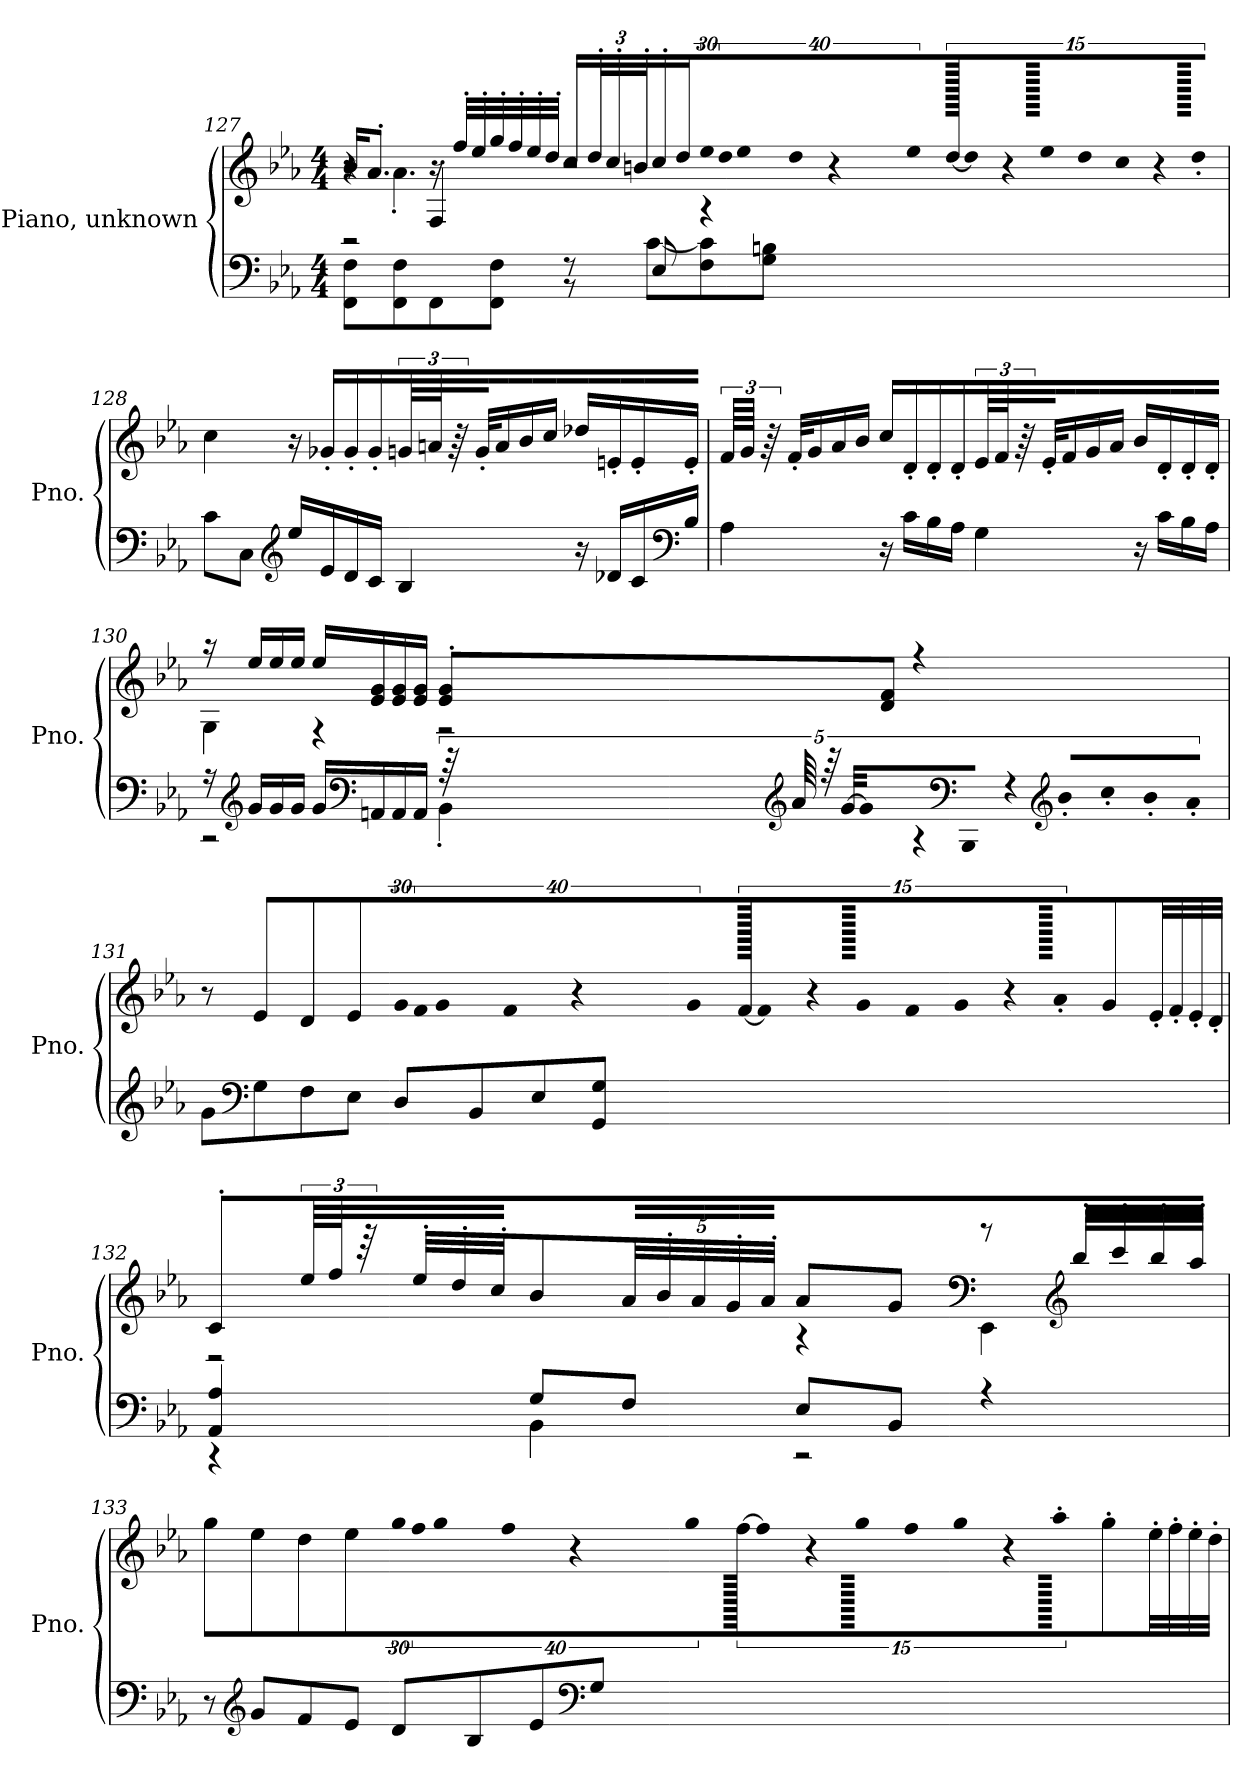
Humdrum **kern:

**kern	**kern
*part1	*part1
*staff2	*staff1
*I"Piano, unknown	*
*I'Pno.	*
!!LO:LB:g=z
*clefF4	*clefG2
*k[b-e-a-]	*k[b-e-a-]
*M4/4	*M4/4
=127	=127
*^	*^
*	*	*	*^
2r	8FF\ 8F\L	16b-/KL	8r	4r
.	.	8.a-'/J	.	.
.	8FF\ 8F\	.	4.a-'\	.
.	8FF\	16r	.	4F'/
.	.	32ff'/LLL	.	.
.	.	32ee-'/	.	.
.	8FF\ 8F\J	32gg'/	.	.
.	.	32ff'/	.	.
.	.	32ee-'/	.	.
.	.	32dd'/JJJ	.	.
8r	8r	16cc/LL	2r	2r
*	*	*Xbrackettup	*	*
.	.	48dd'/L	.	.
.	.	48cc'/	.	.
.	.	48bn'/J	.	.
8E-/	[8c\L	16cc'/	.	.
.	.	16dd/	.	.
*	*	*brackettup	*	*
!	!	!LO:N:vis=64	!	!
4r	8F\ 8c\]	960%17ee-/KL	.	.
!	!	!LO:N:vis=32	!	!
.	.	640%23dd/	.	.
!	!	!LO:N:vis=64	!	!
.	.	960%17ee-/L	.	.
!	!	!LO:N:vis=64	!	!
.	.	960%17dd/JJJJ	.	.
!	!	!LO:N:vis=64	!	!
.	.	960%17r	.	.
.	.	1920ryy	.	.
!	!	!LO:N:vis=64	!	!
.	.	960%17ee-/LLLL	.	.
.	8G\ 8Bn\J	[1920dd/	.	.
.	.	640%11dd/JJJ]	.	.
!	!	!LO:N:vis=64	!	!
.	.	960%17r	.	.
.	.	1920ryy	.	.
!	!	!LO:N:vis=64	!	!
.	.	960%17ee-/LLLL	.	.
!	!	!LO:N:vis=64	!	!
.	.	960%17dd/	.	.
!	!	!LO:N:vis=64	!	!
.	.	960%17cc/JJJJ	.	.
!	!	!LO:N:vis=64	!	!
.	.	960%17r	.	.
.	.	1920ryy	.	.
!	!	!LO:N:vis=64	!	!
.	.	960%17dd'/	.	.
*v	*v	*	*	*
*	*v	*v	*v
!!LO:LB:g=z
=128	=128
8c\L	4cc\
8C\J	.
*clefG2	*
16ee-/LL	16r
16e-/	16g-X'/LL
16d/	16g-'/
16c/JJ	16g-'/
4B-/	96gn/LL
.	96an/JJJJ
.	96r
.	32g'/KLL
.	16a/
.	16b-/
.	16cc/JJ
16r	16dd-X/LL
16d-X/LL	16en'/
16c/	16e'/
*clefF4	*
16B-/JJ	16e'/JJ
=129	=129
4A-\	96f/LLLL
.	96g/JJJJ
.	96r
.	32f'/KLL
.	16g/
.	16a-/
.	16b-/JJ
16r	16cc/LL
16c\LL	16d'/
16B-\	16d'/
16A-\JJ	16d'/
4G\	96e-/LL
.	96f/JJJJ
.	96r
.	32e-'/KLL
.	16f/
.	16g/
.	16a-/JJ
16r	16b-/LL
16c\LL	16d'/
16B-\	16d'/
16A-\JJ	16d'/JJ
!!LO:LB:g=z
=130	=130
*^	*^
16r	2r	16r	4G\
*clefG2	*	*	*
16g/LL	.	16ee-/LL	.
16g/	.	16ee-/	.
16g/JJ	.	16ee-/JJ	.
16g/LL	.	16ee-/LL	4r
*clefF4	*	*	*
16AAn/	.	16e-/ 16g/	.
16AA/	.	16e-/ 16g/	.
16AA/JJ	.	16e-/ 16g/JJ	.
80r	4BB-'\	8e-/' 8g/'L	2r
*clefG2	*	*	*
80a-/	.	.	.
80r	.	.	.
[40g/KLL	.	.	.
16g/J]	.	.	.
*clefF4	*	*	*
8BBB-/J	.	8d/ 8f/J	.
8r	4r	4r	.
*clefG2	*	*	*
32b-'/LLL	.	.	.
32cc'/	.	.	.
32b-'/	.	.	.
32a-'/JJJ	.	.	.
*v	*v	*	*
*	*v	*v
!!LO:LB:g=z
=131	=131
8g\L	8r
*clefF4	*
8G\	8e-/L
8F\	8d/
8E-\J	8e-/
!	!LO:N:vis=64
8D/L	960%17g/KLL
!	!LO:N:vis=32
.	640%23f/
!	!LO:N:vis=64
.	960%17g/L
!	!LO:N:vis=64
.	960%17f/JJJJ
!	!LO:N:vis=64
.	960%17r
.	1920ryy
!	!LO:N:vis=64
.	960%17g/LLLL
8BB-/	[1920f/
.	640%11f/JJJ]
!	!LO:N:vis=64
.	960%17r
.	1920ryy
!	!LO:N:vis=64
.	960%17g/LLLL
!	!LO:N:vis=64
.	960%17f/
!	!LO:N:vis=64
.	960%17g/JJJJ
!	!LO:N:vis=64
.	960%17r
.	1920ryy
!	!LO:N:vis=64
.	960%17a-'/KKKL
8E-/	8g/
8GG/ 8G/J	32e-'/LL
.	32f'/
.	32e-'/
.	32d'/JJJ
!!LO:PB:g=z
=132	=132
*^	*^
4AA-/ 4A-/	4r	8c'/L	2r
.	.	96ee-/LLL	.
.	.	96ff/JJJJ	.
.	.	96r	.
.	.	32ee-'/LLL	.
.	.	32dd'/	.
.	.	32cc'/JJ	.
8G/L	4BB-\	8b-/	.
*	*	*Xbrackettup	*
8F/J	.	40a-/LL	.
.	.	40b-'/	.
.	.	40a-/	.
.	.	40g'/	.
.	.	40a-'/JJJ	.
8E-/L	2r	8a-/L	4r
8BB-/J	.	8g/J	.
*	*	*clefF4	*
4r	.	8r	4EE-\
*	*	*clefG2	*
.	.	32bb-'/LLL	.
.	.	32ccc'/	.
.	.	32bb-'/	.
.	.	32aa-'/JJJ	.
*v	*v	*	*
*	*v	*v
!!LO:LB:g=z
=133	=133
8r	8gg\L
*clefG2	*
8g/L	8ee-\
8f/	8dd\
8e-/J	8ee-\
*	*brackettup
!	!LO:N:vis=64
8d/L	960%17gg\KLL
!	!LO:N:vis=32
.	640%23ff\
!	!LO:N:vis=64
.	960%17gg\L
!	!LO:N:vis=64
.	960%17ff\JJJJ
!	!LO:N:vis=64
.	960%17r
.	1920ryy
!	!LO:N:vis=64
.	960%17gg\LLLL
8B-/	[1920ff\
.	640%11ff\JJJ]
!	!LO:N:vis=64
.	960%17r
.	1920ryy
!	!LO:N:vis=64
.	960%17gg\LLLL
!	!LO:N:vis=64
.	960%17ff\
!	!LO:N:vis=64
.	960%17gg\JJJJ
!	!LO:N:vis=64
.	960%17r
.	1920ryy
!	!LO:N:vis=64
.	960%17aa-'\KKKL
8e-/	8gg'\
*clefF4	*
8G/J	32ee-'\LL
.	32ff'\
.	32ee-'\
.	32dd'\JJJ
=	=
*-	*-
